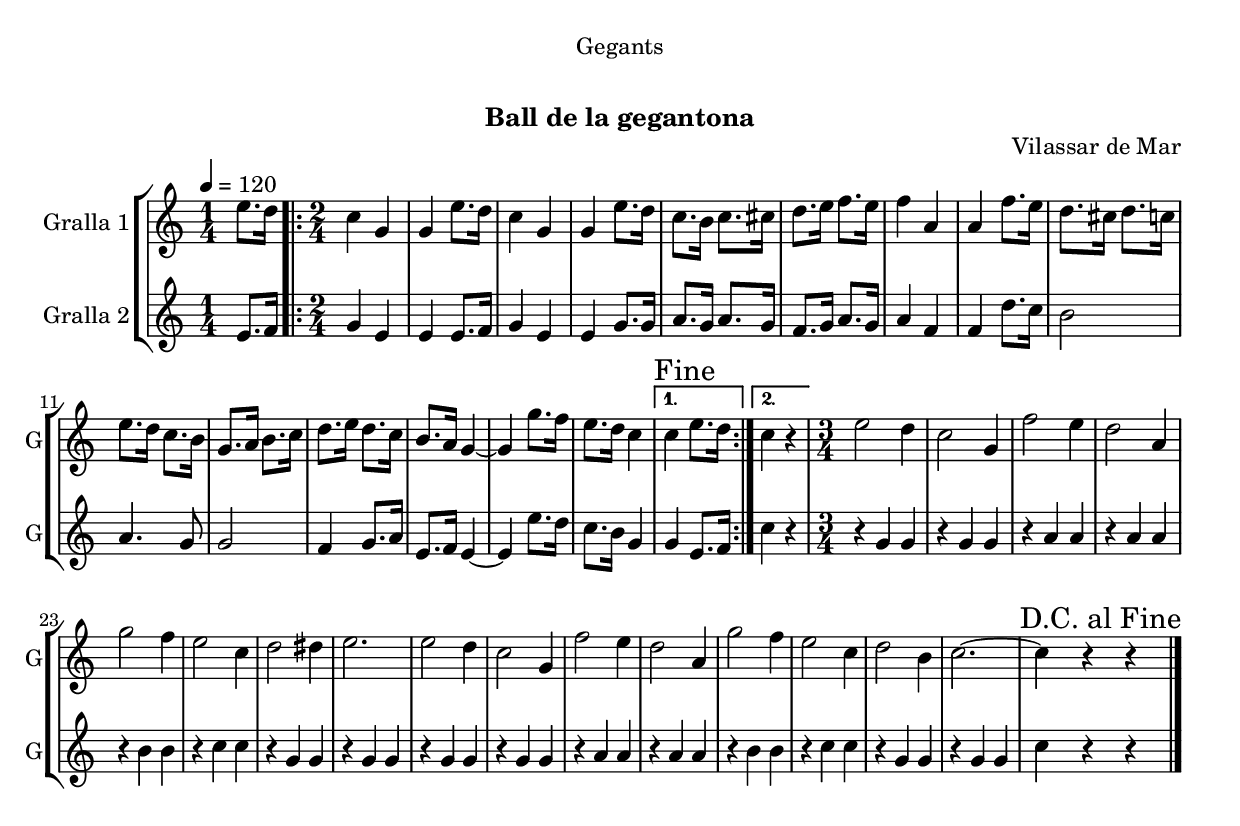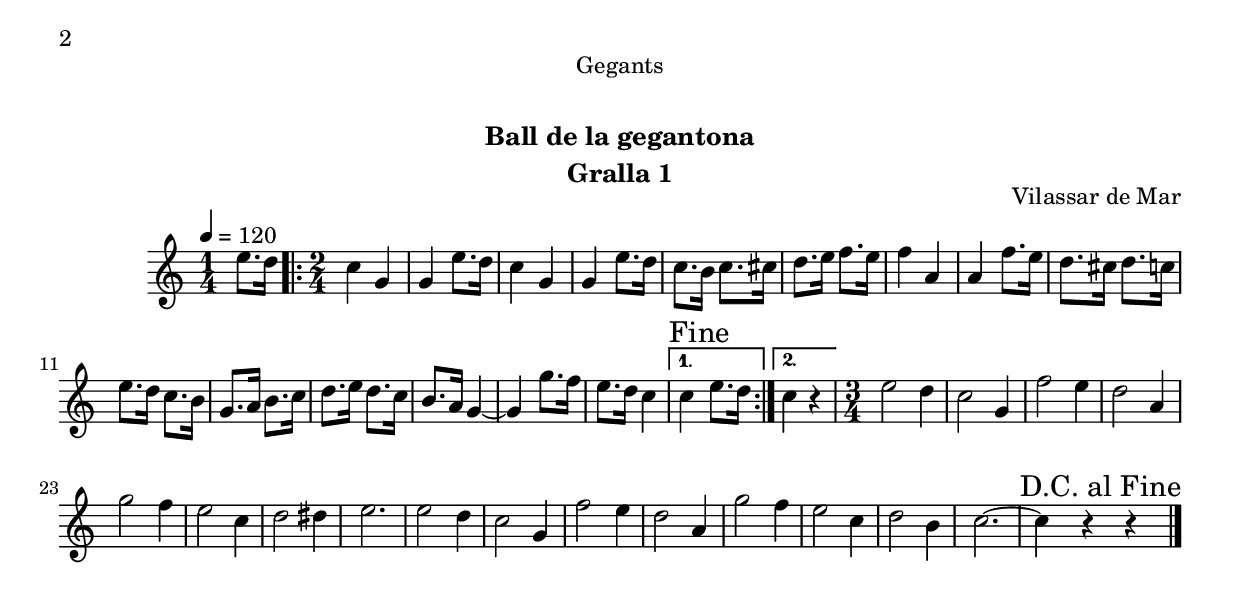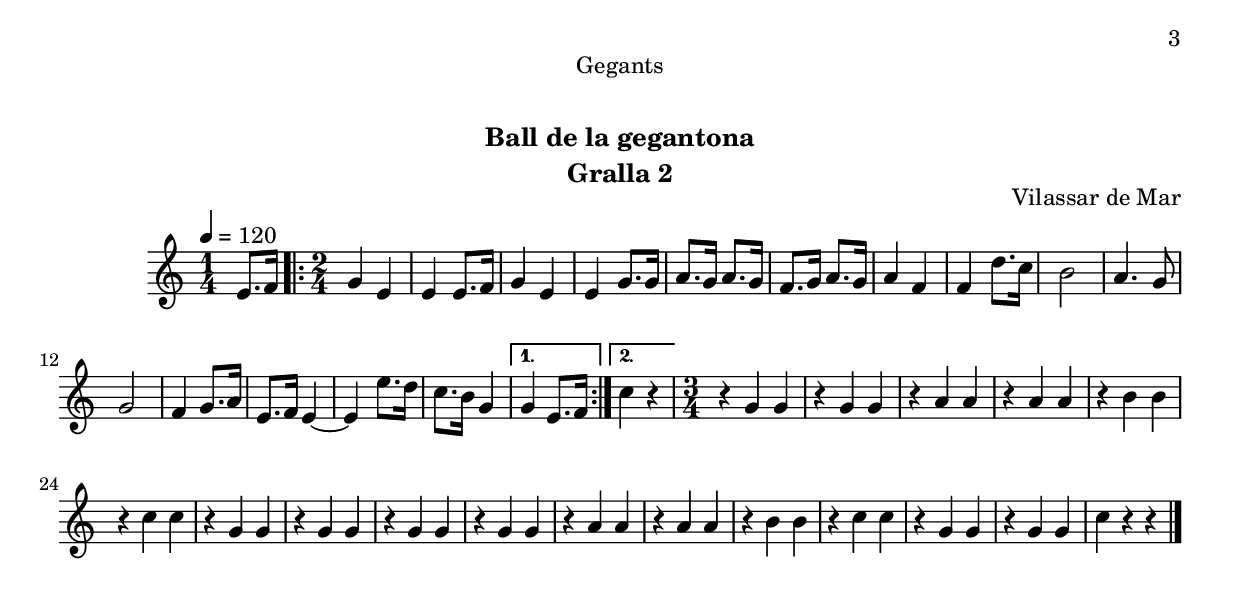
\version "2.22.1"

\header {
  dedication="Gegants"
  title="    "
  subtitle="Ball de la gegantona"
  subsubtitle=""
  poet=""
  meter=""
  piece=""
  composer=""
  arranger=""
  opus="Vilassar de Mar"
  instrument=""
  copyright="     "
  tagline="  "
}

liniaroAa =
\relative e''
{
  \tempo 4=120
  \clef treble
  \key c \major
  \time 1/4
  e8. d16  |
  \time 2/4   \repeat volta 2 { c4 g  |
  g4 e'8. d16  |
  c4 g  |
  %05
  g4 e'8. d16  |
  c8. b16 c8. cis16  |
  d8. e16 f8. e16  |
  f4 a,  |
  a4 f'8. e16  |
  %10
  d8. cis16 d8. c16  |
  e8. d16 c8. b16  |
  g8. a16 b8. c16  |
  d8. e16 d8. c16  |
  b8. a16 g4 ~  |
  %15
  g4 g'8. f16  |
  e8. d16 c4 }
  \alternative { { \mark "Fine" c4 e8. d16 }
  { c4 r } }
  \time 3/4   e2 d4  |
  %20
  c2 g4  |
  f'2 e4  |
  d2 a4  |
  g'2 f4  |
  e2 c4  |
  %25
  d2 dis4  |
  e2.  |
  e2 d4  |
  c2 g4  |
  f'2 e4  |
  %30
  d2 a4  |
  g'2 f4  |
  e2 c4  |
  d2 b4  |
  c2. ~  |
  %35
  \mark "D.C. al Fine" c4 r r  \bar "|."
}

liniaroAb =
\relative e'
{
  \tempo 4=120
  \clef treble
  \key c \major
  \time 1/4
  e8. f16  |
  \time 2/4   \repeat volta 2 { g4 e  |
  e4 e8. f16  |
  g4 e  |
  %05
  e4 g8. g16  |
  a8. g16 a8. g16  |
  f8. g16 a8. g16  |
  a4 f  |
  f4 d'8. c16  |
  %10
  b2  |
  a4. g8  |
  g2  |
  f4 g8. a16  |
  e8. f16 e4 ~  |
  %15
  e4 e'8. d16  |
  c8. b16 g4 }
  \alternative { { g4 e8. f16 }
  { c'4 r } }
  \time 3/4   r4 g g  |
  %20
  r4 g g  |
  r4 a a  |
  r4 a a  |
  r4 b b  |
  r4 c c  |
  %25
  r4 g g  |
  r4 g g  |
  r4 g g  |
  r4 g g  |
  r4 a a  |
  %30
  r4 a a  |
  r4 b b  |
  r4 c c  |
  r4 g g  |
  r4 g g  |
  %35
  c4 r r  \bar "|."
}

\bookpart {
  \score {
    \new StaffGroup {
      \override Score.RehearsalMark #'self-alignment-X = #LEFT
      <<
        \new Staff \with {instrumentName = #"Gralla 1" shortInstrumentName = #"G"} \liniaroAa
        \new Staff \with {instrumentName = #"Gralla 2" shortInstrumentName = #"G"} \liniaroAb
      >>
    }
    \layout {}
  }
  \score { \unfoldRepeats
    \new StaffGroup {
      \override Score.RehearsalMark #'self-alignment-X = #LEFT
      <<
        \new Staff \with {instrumentName = #"Gralla 1" shortInstrumentName = #"G"} \liniaroAa
        \new Staff \with {instrumentName = #"Gralla 2" shortInstrumentName = #"G"} \liniaroAb
      >>
    }
    \midi {
      \set Staff.midiInstrument = "oboe"
      \set DrumStaff.midiInstrument = "drums"
    }
  }
}

\bookpart {
  \header {instrument="Gralla 1"}
  \score {
    \new StaffGroup {
      \override Score.RehearsalMark #'self-alignment-X = #LEFT
      <<
        \new Staff \liniaroAa
      >>
    }
    \layout {}
  }
  \score { \unfoldRepeats
    \new StaffGroup {
      \override Score.RehearsalMark #'self-alignment-X = #LEFT
      <<
        \new Staff \liniaroAa
      >>
    }
    \midi {
      \set Staff.midiInstrument = "oboe"
      \set DrumStaff.midiInstrument = "drums"
    }
  }
}

\bookpart {
  \header {instrument="Gralla 2"}
  \score {
    \new StaffGroup {
      \override Score.RehearsalMark #'self-alignment-X = #LEFT
      <<
        \new Staff \liniaroAb
      >>
    }
    \layout {}
  }
  \score { \unfoldRepeats
    \new StaffGroup {
      \override Score.RehearsalMark #'self-alignment-X = #LEFT
      <<
        \new Staff \liniaroAb
      >>
    }
    \midi {
      \set Staff.midiInstrument = "oboe"
      \set DrumStaff.midiInstrument = "drums"
    }
  }
}

